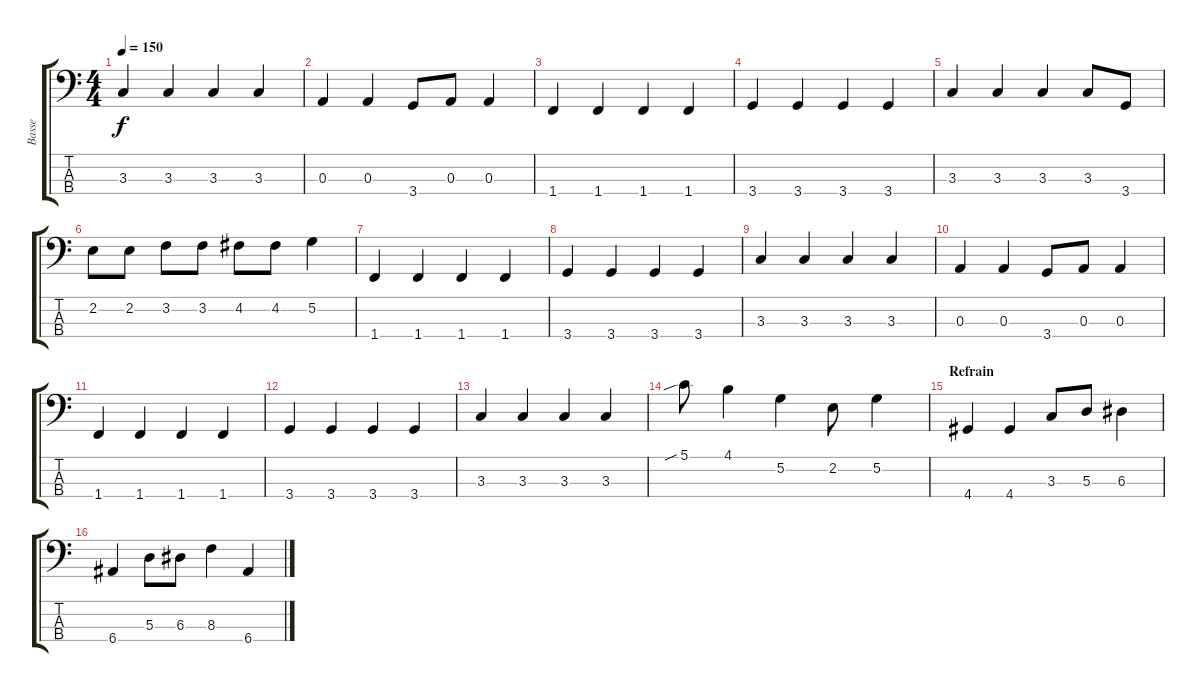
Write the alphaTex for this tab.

\track ("Basse" "Basse") {instrument electricbassfinger}
\staff {score tabs}
\tuning (G2 D2 A1 E1) {hide}
\ts (4 4)
\tempo 150
\clef f4
\ks c
3.3.4{dy f} 3.3.4 3.3.4 3.3.4 |
0.3.4 0.3.4 3.4.8 0.3.8 0.3.4 |
1.4.4 1.4.4 1.4.4 1.4.4 |
3.4.4 3.4.4 3.4.4 3.4.4 |
3.3.4 3.3.4 3.3.4 3.3.8 3.4.8 |
2.2.8 2.2.8 3.2.8 3.2.8 4.2.8 4.2.8 5.2.4 |
1.4.4 1.4.4 1.4.4 1.4.4 |
3.4.4 3.4.4 3.4.4 3.4.4 |
3.3.4 3.3.4 3.3.4 3.3.4 |
0.3.4 0.3.4 3.4.8 0.3.8 0.3.4 |
1.4.4 1.4.4 1.4.4 1.4.4 |
3.4.4 3.4.4 3.4.4 3.4.4 |
3.3.4 3.3.4 3.3.4 3.3.4 |
5.1{sib}.8 4.1.4 5.2.4 2.2.8 5.2.4 |
\section ("" "Refrain")
4.4.4 4.4.4 3.3.8 5.3.8 6.3.4 |
6.4.4 5.3.8 6.3.8 8.3.4 6.4.4
